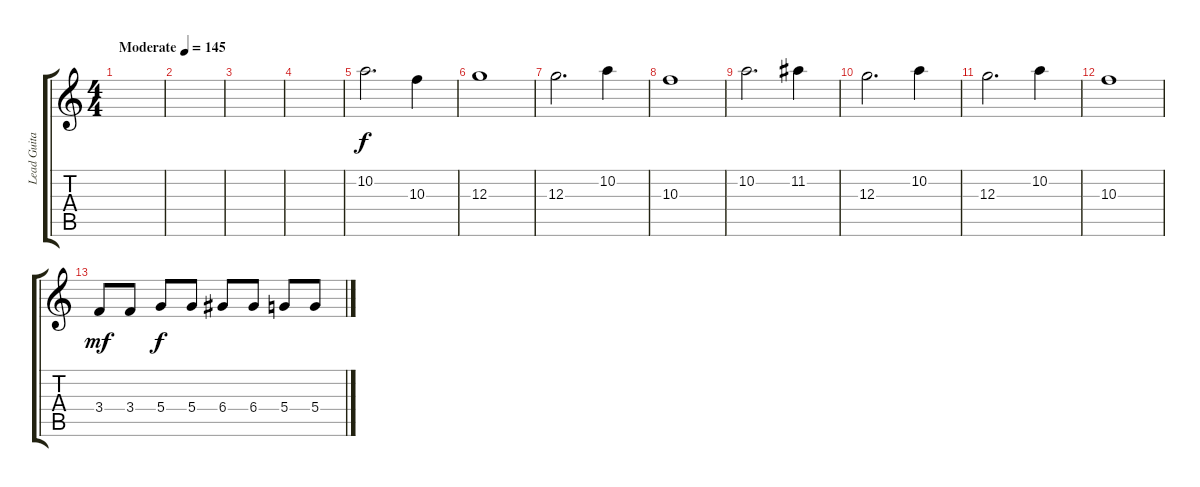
\track ("Lead Guitar" "Lead Guita") {instrument overdrivenguitar}
\staff {score tabs}
\tuning (E4 B3 G3 D3 A2 E2) {hide}
\ts (4 4)
\tempo (145 "Moderate")
\clef g2
\ks c
|
|
|
|
10.2.2{d} 10.3.4 |
12.3.1 |
12.3.2{d} 10.2.4 |
10.3.1 |
10.2.2{d} 11.2.4 |
12.3.2{d} 10.2.4 |
12.3.2{d} 10.2.4 |
10.3.1 |
3.4.8{dy mf} 3.4.8 5.4.8{dy f} 5.4.8 6.4.8 6.4.8 5.4.8 5.4.8
